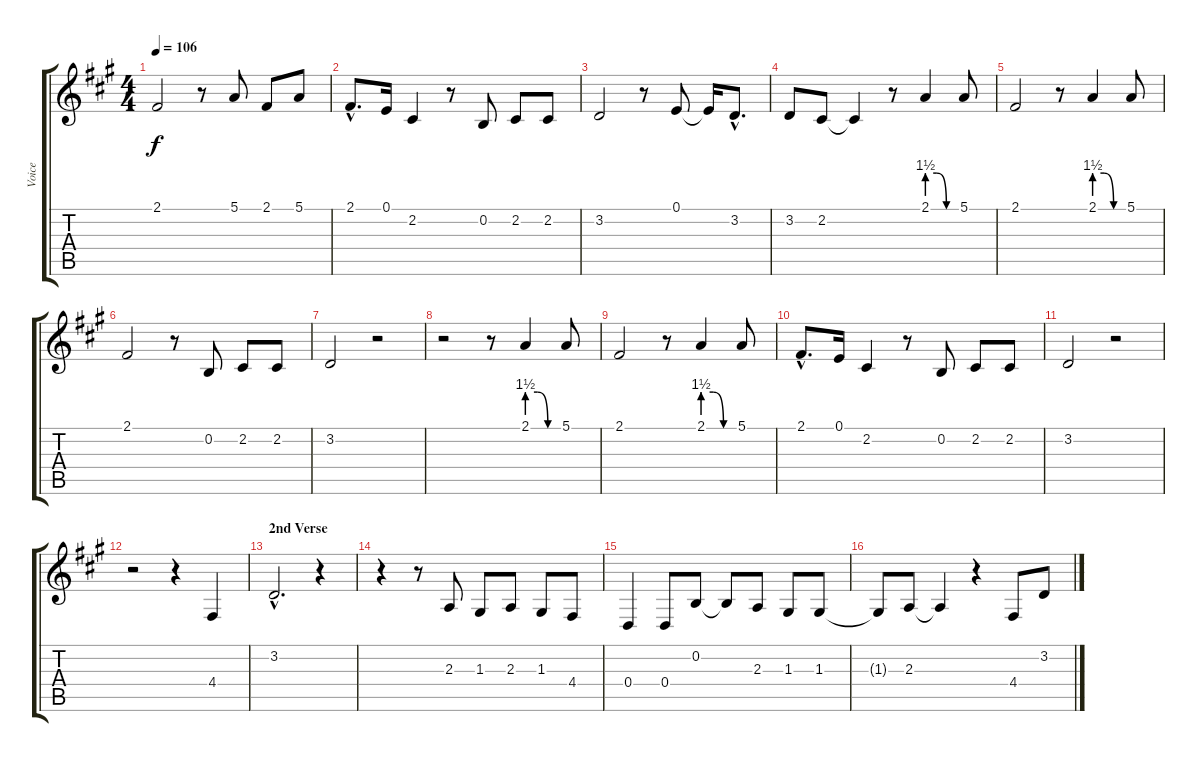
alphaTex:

\track ("Voice" "Voice") {instrument lead5charang}
\staff {score tabs}
\tuning (E4 B3 G3 D3 A2 E2) {hide}
\ts (4 4)
\tempo 106
\clef g2
\ks a
2.1.2{dy f} r.8 5.1.8 2.1.8 5.1.8 |
2.1{hac}.8{d} 0.1.16 2.2.4 r.8 0.2.8 2.2.8 2.2.8 |
3.2.2 r.8 0.1.8 0.1{t}.16 3.2{hac}.8{d} |
3.2.8 2.2.8 2.2{t}.4 r.8 2.1{be (custom 0 6 20 6 40 0 60 0)}.4 5.1.8 |
2.1.2 r.8 2.1{be (custom 0 6 20 6 40 0 60 0)}.4 5.1.8 |
2.1.2 r.8 0.2.8 2.2.8 2.2.8 |
3.2.2 r.2 |
r.2 r.8 2.1{be (custom 0 6 20 6 40 0 60 0)}.4 5.1.8 |
2.1.2 r.8 2.1{be (custom 0 6 20 6 40 0 60 0)}.4 5.1.8 |
2.1{hac}.8{d} 0.1.16 2.2.4 r.8 0.2.8 2.2.8 2.2.8 |
3.2.2 r.2 |
r.2 r.4 4.4.4 |
\section ("" "2nd Verse")
3.2{hac}.2{d} r.4 |
r.4 r.8 2.3.8 1.3.8 2.3.8 1.3.8 4.4.8 |
0.4.4 0.4.8 0.2.8 0.2{t}.8 2.3.8 1.3.8 1.3.8 |
1.3{t}.8 2.3.8 2.3{t}.4 r.4 4.4.8 3.2.8
